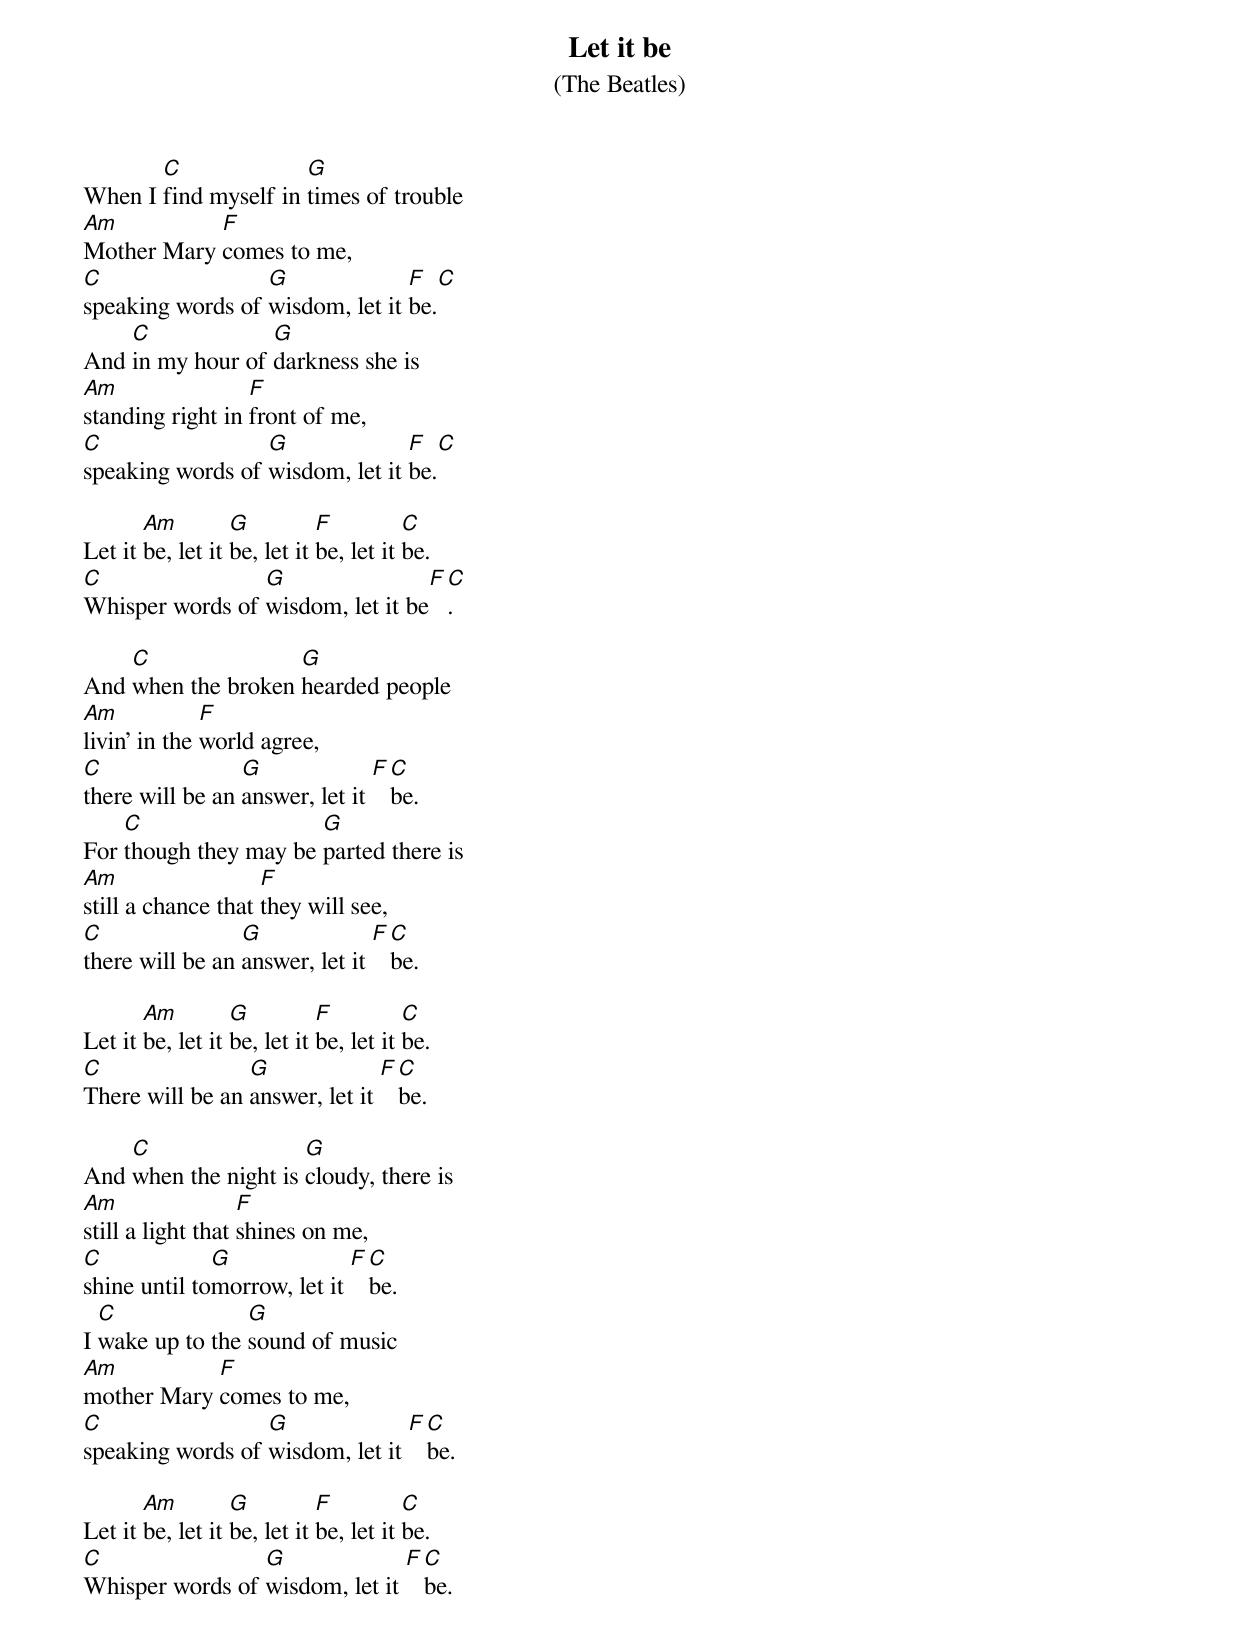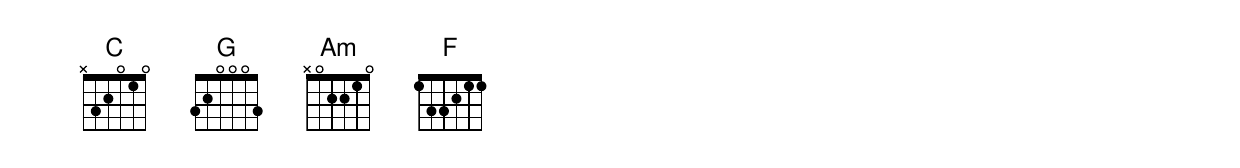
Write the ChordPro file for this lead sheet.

{t:Let it be}
{st:(The Beatles)}

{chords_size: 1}
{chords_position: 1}
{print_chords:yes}
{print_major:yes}
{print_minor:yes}
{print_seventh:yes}
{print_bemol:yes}
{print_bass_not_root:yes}
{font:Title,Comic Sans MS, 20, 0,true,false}
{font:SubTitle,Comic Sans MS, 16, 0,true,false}
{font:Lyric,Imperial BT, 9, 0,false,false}
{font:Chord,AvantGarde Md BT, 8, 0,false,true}
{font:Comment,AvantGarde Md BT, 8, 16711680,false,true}
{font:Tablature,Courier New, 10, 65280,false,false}
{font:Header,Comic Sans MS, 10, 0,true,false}
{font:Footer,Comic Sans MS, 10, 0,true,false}
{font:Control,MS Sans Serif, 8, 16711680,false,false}
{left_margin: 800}
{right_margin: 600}
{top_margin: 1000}
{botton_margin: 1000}
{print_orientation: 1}




When I [C]find myself in [G]times of trouble
[Am]Mother Mary [F]comes to me,
[C]speaking words of [G]wisdom, let it [F]be.[C]
And [C]in my hour of [G]darkness she is
[Am]standing right in [F]front of me,
[C]speaking words of [G]wisdom, let it [F]be.[C]

Let it [Am]be, let it [G]be, let it [F]be, let it [C]be.
[C]Whisper words of [G]wisdom, let it be[F][C].

And [C]when the broken [G]hearded people
[Am]livin' in the [F]world agree,
[C]there will be an [G]answer, let it [F][C]be.
For [C]though they may be [G]parted there is
[Am]still a chance that [F]they will see,
[C]there will be an [G]answer, let it [F][C]be.

Let it [Am]be, let it [G]be, let it [F]be, let it [C]be.
[C]There will be an [G]answer, let it [F][C]be.

And [C]when the night is [G]cloudy, there is
[Am]still a light that [F]shines on me,
[C]shine until to[G]morrow, let it [F][C]be.
I [C]wake up to the [G]sound of music
[Am]mother Mary [F]comes to me,
[C]speaking words of [G]wisdom, let it [F][C]be.

Let it [Am]be, let it [G]be, let it [F]be, let it [C]be.
[C]Whisper words of [G]wisdom, let it [F][C]be.
